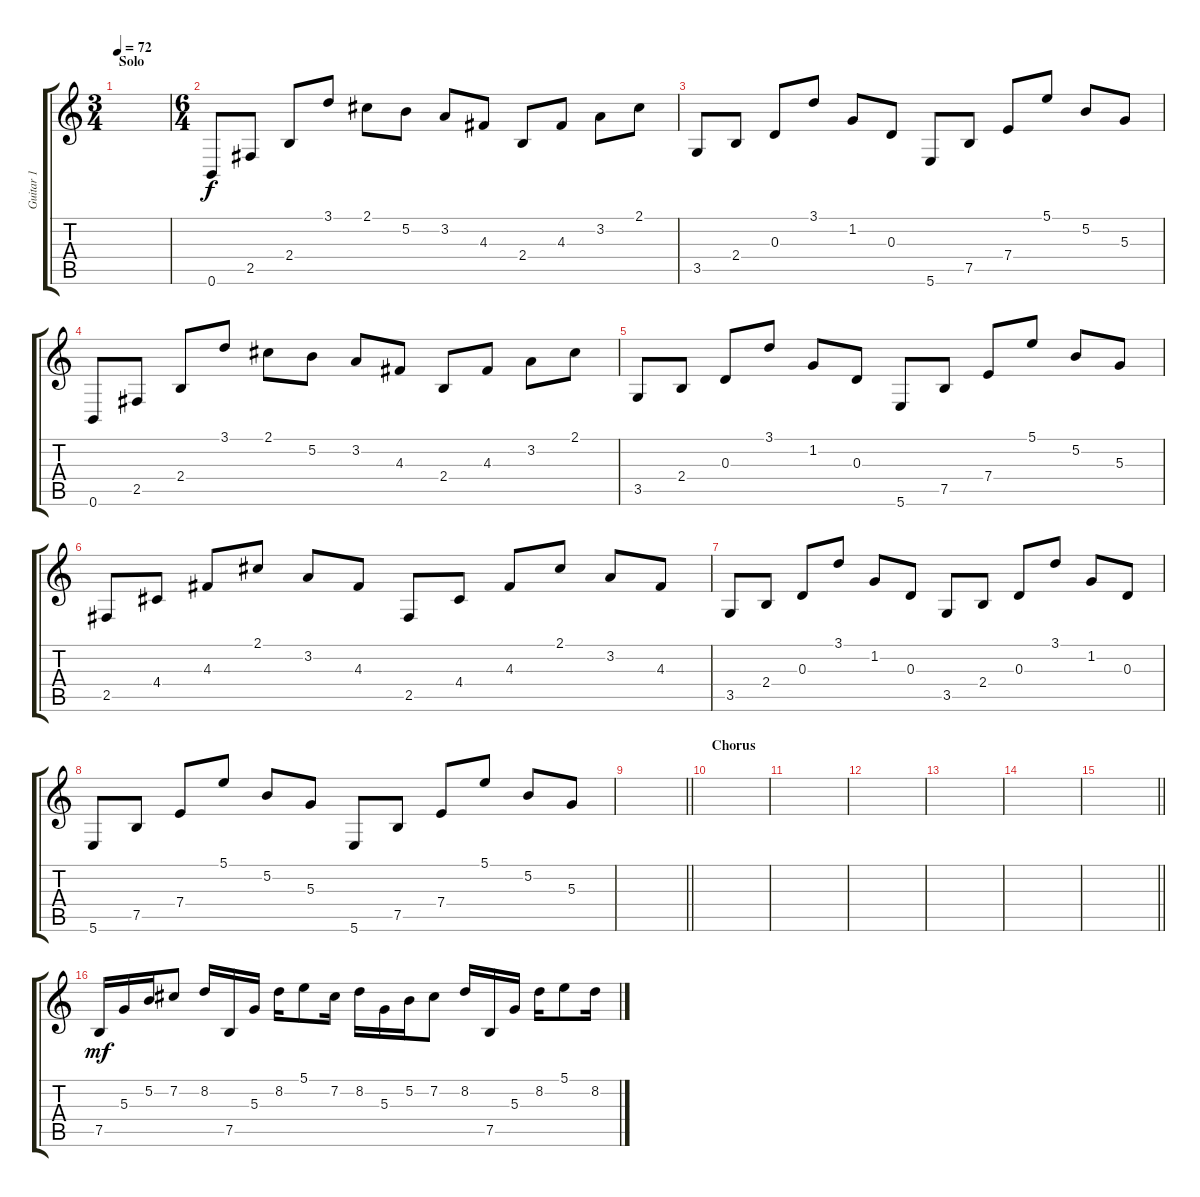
\track ("Guitar 1" "Guitar 1") {instrument electricguitarclean}
\staff {score tabs}
\tuning (B3 Gb3 D3 A2 E2 B1) {hide}
\ts (3 4)
\section ("" "Solo")
\tempo 72
\clef g2
\ks c
|
\ts (6 4)
0.6.8 2.5.8 2.4.8 3.1.8 2.1.8 5.2.8 3.2.8 4.3.8 2.4.8 4.3.8 3.2.8 2.1.8 |
3.5.8 2.4.8 0.3.8 3.1.8 1.2.8 0.3.8 5.6.8 7.5.8 7.4.8 5.1.8 5.2.8 5.3.8 |
0.6.8 2.5.8 2.4.8 3.1.8 2.1.8 5.2.8 3.2.8 4.3.8 2.4.8 4.3.8 3.2.8 2.1.8 |
3.5.8 2.4.8 0.3.8 3.1.8 1.2.8 0.3.8 5.6.8 7.5.8 7.4.8 5.1.8 5.2.8 5.3.8 |
2.5.8 4.4.8 4.3.8 2.1.8 3.2.8 4.3.8 2.5.8 4.4.8 4.3.8 2.1.8 3.2.8 4.3.8 |
3.5.8 2.4.8 0.3.8 3.1.8 1.2.8 0.3.8 3.5.8 2.4.8 0.3.8 3.1.8 1.2.8 0.3.8 |
5.6.8 7.5.8 7.4.8 5.1.8 5.2.8 5.3.8 5.6.8 7.5.8 7.4.8 5.1.8 5.2.8 5.3.8 |
\barLineRight lightlight
|
\section ("" "Chorus")
|
|
|
|
|
\barLineRight lightlight
|
\section ("" "")
7.5.16{dy mf} 5.3.16 5.2.16 7.2.8 8.2.16 7.5.16 5.3.16 8.2.16 5.1.8 7.2.16 8.2.16 5.3.16 5.2.16 7.2.8 8.2.16 7.5.16 5.3.16 8.2.16 5.1.8 8.2.16
